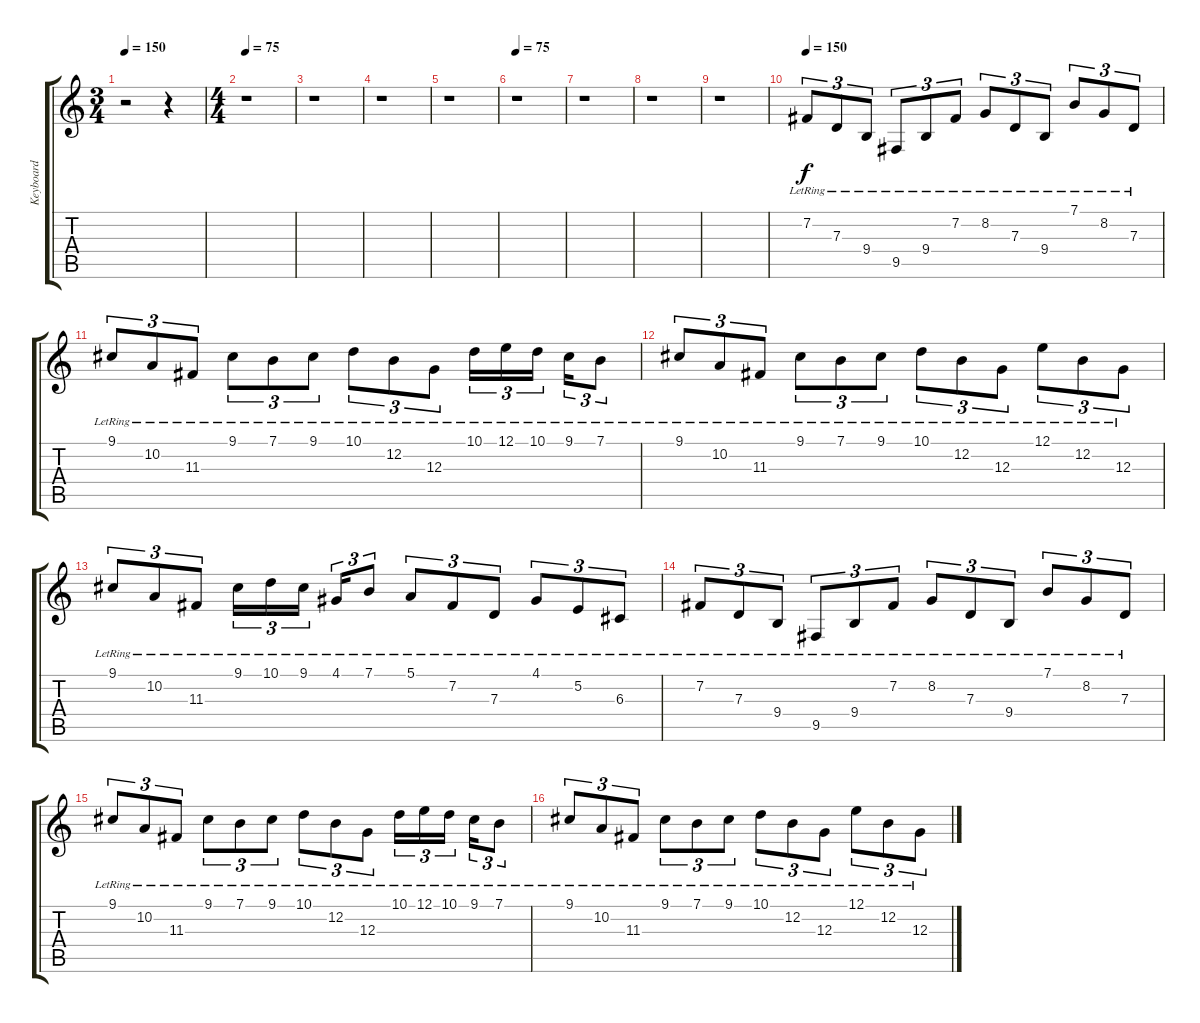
\track ("Keyboard" "Keyboard") {instrument musicbox}
\staff {score tabs}
\tuning (E4 B3 G3 D3 A2 E2) {hide}
\ts (3 4)
\tempo 150
\clef g2
\ks c
r.2{dy f} r.4 |
\ts (4 4)
\tempo 75
r.1 |
r.1 |
r.1 |
r.1 |
\tempo 75
r.1 |
r.1 |
r.1 |
r.1 |
\tempo 150
7.2{lr}.8{tu (3 2)} 7.3{lr}.8{tu (3 2)} 9.4{lr}.8{tu (3 2)} 9.5{lr}.8{tu (3 2)} 9.4{lr}.8{tu (3 2)} 7.2{lr}.8{tu (3 2)} 8.2{lr}.8{tu (3 2)} 7.3{lr}.8{tu (3 2)} 9.4{lr}.8{tu (3 2)} 7.1{lr}.8{tu (3 2)} 8.2{lr}.8{tu (3 2)} 7.3{lr}.8{tu (3 2)} |
9.1{lr}.8{tu (3 2)} 10.2{lr}.8{tu (3 2)} 11.3{lr}.8{tu (3 2)} 9.1{lr}.8{tu (3 2)} 7.1{lr}.8{tu (3 2)} 9.1{lr}.8{tu (3 2)} 10.1{lr}.8{tu (3 2)} 12.2{lr}.8{tu (3 2)} 12.3{lr}.8{tu (3 2)} 10.1{lr}.16{tu (3 2)} 12.1{lr}.16{tu (3 2)} 10.1{lr}.16{tu (3 2)} 9.1{lr}.16{tu (3 2)} 7.1{lr}.8{tu (3 2)} |
9.1{lr}.8{tu (3 2)} 10.2{lr}.8{tu (3 2)} 11.3{lr}.8{tu (3 2)} 9.1{lr}.8{tu (3 2)} 7.1{lr}.8{tu (3 2)} 9.1{lr}.8{tu (3 2)} 10.1{lr}.8{tu (3 2)} 12.2{lr}.8{tu (3 2)} 12.3{lr}.8{tu (3 2)} 12.1{lr}.8{tu (3 2)} 12.2{lr}.8{tu (3 2)} 12.3{lr}.8{tu (3 2)} |
9.1{lr}.8{tu (3 2)} 10.2{lr}.8{tu (3 2)} 11.3{lr}.8{tu (3 2)} 9.1{lr}.16{tu (3 2)} 10.1{lr}.16{tu (3 2)} 9.1{lr}.16{tu (3 2)} 4.1{lr}.16{tu (3 2)} 7.1{lr}.8{tu (3 2)} 5.1{lr}.8{tu (3 2)} 7.2{lr}.8{tu (3 2)} 7.3{lr}.8{tu (3 2)} 4.1{lr}.8{tu (3 2)} 5.2{lr}.8{tu (3 2)} 6.3{lr}.8{tu (3 2)} |
7.2{lr}.8{tu (3 2)} 7.3{lr}.8{tu (3 2)} 9.4{lr}.8{tu (3 2)} 9.5{lr}.8{tu (3 2)} 9.4{lr}.8{tu (3 2)} 7.2{lr}.8{tu (3 2)} 8.2{lr}.8{tu (3 2)} 7.3{lr}.8{tu (3 2)} 9.4{lr}.8{tu (3 2)} 7.1{lr}.8{tu (3 2)} 8.2{lr}.8{tu (3 2)} 7.3{lr}.8{tu (3 2)} |
9.1{lr}.8{tu (3 2)} 10.2{lr}.8{tu (3 2)} 11.3{lr}.8{tu (3 2)} 9.1{lr}.8{tu (3 2)} 7.1{lr}.8{tu (3 2)} 9.1{lr}.8{tu (3 2)} 10.1{lr}.8{tu (3 2)} 12.2{lr}.8{tu (3 2)} 12.3{lr}.8{tu (3 2)} 10.1{lr}.16{tu (3 2)} 12.1{lr}.16{tu (3 2)} 10.1{lr}.16{tu (3 2)} 9.1{lr}.16{tu (3 2)} 7.1{lr}.8{tu (3 2)} |
9.1{lr}.8{tu (3 2)} 10.2{lr}.8{tu (3 2)} 11.3{lr}.8{tu (3 2)} 9.1{lr}.8{tu (3 2)} 7.1{lr}.8{tu (3 2)} 9.1{lr}.8{tu (3 2)} 10.1{lr}.8{tu (3 2)} 12.2{lr}.8{tu (3 2)} 12.3{lr}.8{tu (3 2)} 12.1{lr}.8{tu (3 2)} 12.2{lr}.8{tu (3 2)} 12.3{lr}.8{tu (3 2)}
